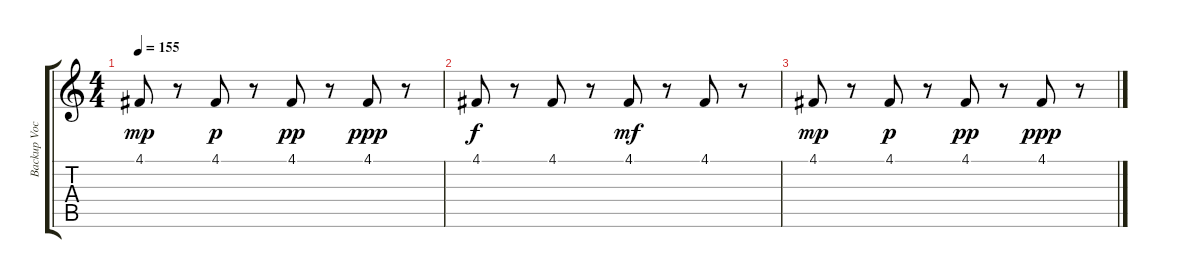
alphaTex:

\track ("Backup Vocals" "Backup Voc") {instrument choiraahs}
\staff {score tabs}
\tuning (D4 A3 F3 C3 G2 D2) {hide}
\ts (4 4)
\tempo 155
\clef g2
\ks c
4.1.8{dy mp} r.8 4.1.8{dy p} r.8 4.1.8{dy pp} r.8 4.1.8{dy ppp} r.8 |
4.1.8{dy f} r.8 4.1.8 r.8 4.1.8{dy mf} r.8 4.1.8 r.8 |
4.1.8{dy mp} r.8 4.1.8{dy p} r.8 4.1.8{dy pp} r.8 4.1.8{dy ppp} r.8
